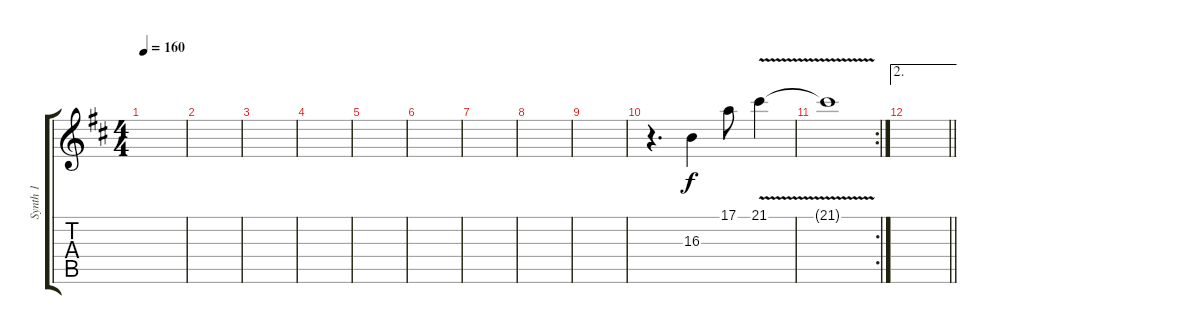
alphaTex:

\track ("Synth 1" "Synth 1") {instrument synthbrass2}
\staff {score tabs}
\tuning (E4 B3 G3 D3 A2 E2) {hide}
\ts (4 4)
\tempo 160
\clef g2
\ks d
|
|
|
|
|
|
|
|
|
r.4{d} 16.3.4{volume 12 instrument distortionguitar} 17.1.8 21.1{v}.4 |
\rc 2
21.1{t}.1 |
\ae 2
\barLineRight lightlight
